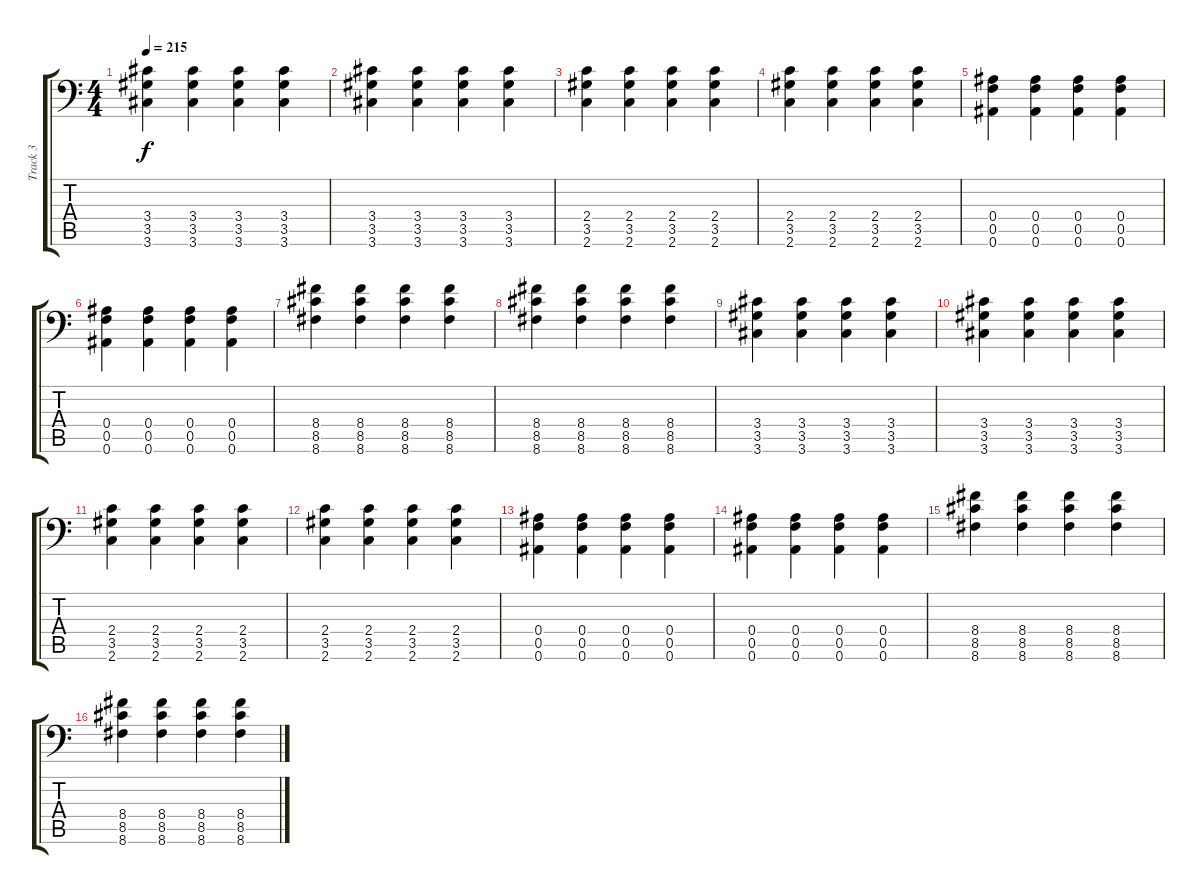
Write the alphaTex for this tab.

\track ("Track 3" "Track 3") {instrument distortionguitar}
\staff {score tabs}
\tuning (C4 G3 Eb3 Bb2 F2 Bb1) {hide}
\ts (4 4)
\tempo 215
\clef f4
\ks c
(3.4 3.5 3.6).4{dy f} (3.4 3.5 3.6).4 (3.4 3.5 3.6).4 (3.4 3.5 3.6).4 |
(3.4 3.5 3.6).4 (3.4 3.5 3.6).4 (3.4 3.5 3.6).4 (3.4 3.5 3.6).4 |
(2.4 3.5 2.6).4 (2.4 3.5 2.6).4 (2.4 3.5 2.6).4 (2.4 3.5 2.6).4 |
(2.4 3.5 2.6).4 (2.4 3.5 2.6).4 (2.4 3.5 2.6).4 (2.4 3.5 2.6).4 |
(0.4 0.5 0.6).4 (0.4 0.5 0.6).4 (0.4 0.5 0.6).4 (0.4 0.5 0.6).4 |
(0.4 0.5 0.6).4 (0.4 0.5 0.6).4 (0.4 0.5 0.6).4 (0.4 0.5 0.6).4 |
(8.4 8.5 8.6).4 (8.4 8.5 8.6).4 (8.4 8.5 8.6).4 (8.4 8.5 8.6).4 |
(8.4 8.5 8.6).4 (8.4 8.5 8.6).4 (8.4 8.5 8.6).4 (8.4 8.5 8.6).4 |
(3.4 3.5 3.6).4 (3.4 3.5 3.6).4 (3.4 3.5 3.6).4 (3.4 3.5 3.6).4 |
(3.4 3.5 3.6).4 (3.4 3.5 3.6).4 (3.4 3.5 3.6).4 (3.4 3.5 3.6).4 |
(2.4 3.5 2.6).4 (2.4 3.5 2.6).4 (2.4 3.5 2.6).4 (2.4 3.5 2.6).4 |
(2.4 3.5 2.6).4 (2.4 3.5 2.6).4 (2.4 3.5 2.6).4 (2.4 3.5 2.6).4 |
(0.4 0.5 0.6).4 (0.4 0.5 0.6).4 (0.4 0.5 0.6).4 (0.4 0.5 0.6).4 |
(0.4 0.5 0.6).4 (0.4 0.5 0.6).4 (0.4 0.5 0.6).4 (0.4 0.5 0.6).4 |
(8.4 8.5 8.6).4 (8.4 8.5 8.6).4 (8.4 8.5 8.6).4 (8.4 8.5 8.6).4 |
(8.4 8.5 8.6).4 (8.4 8.5 8.6).4 (8.4 8.5 8.6).4 (8.4 8.5 8.6).4
